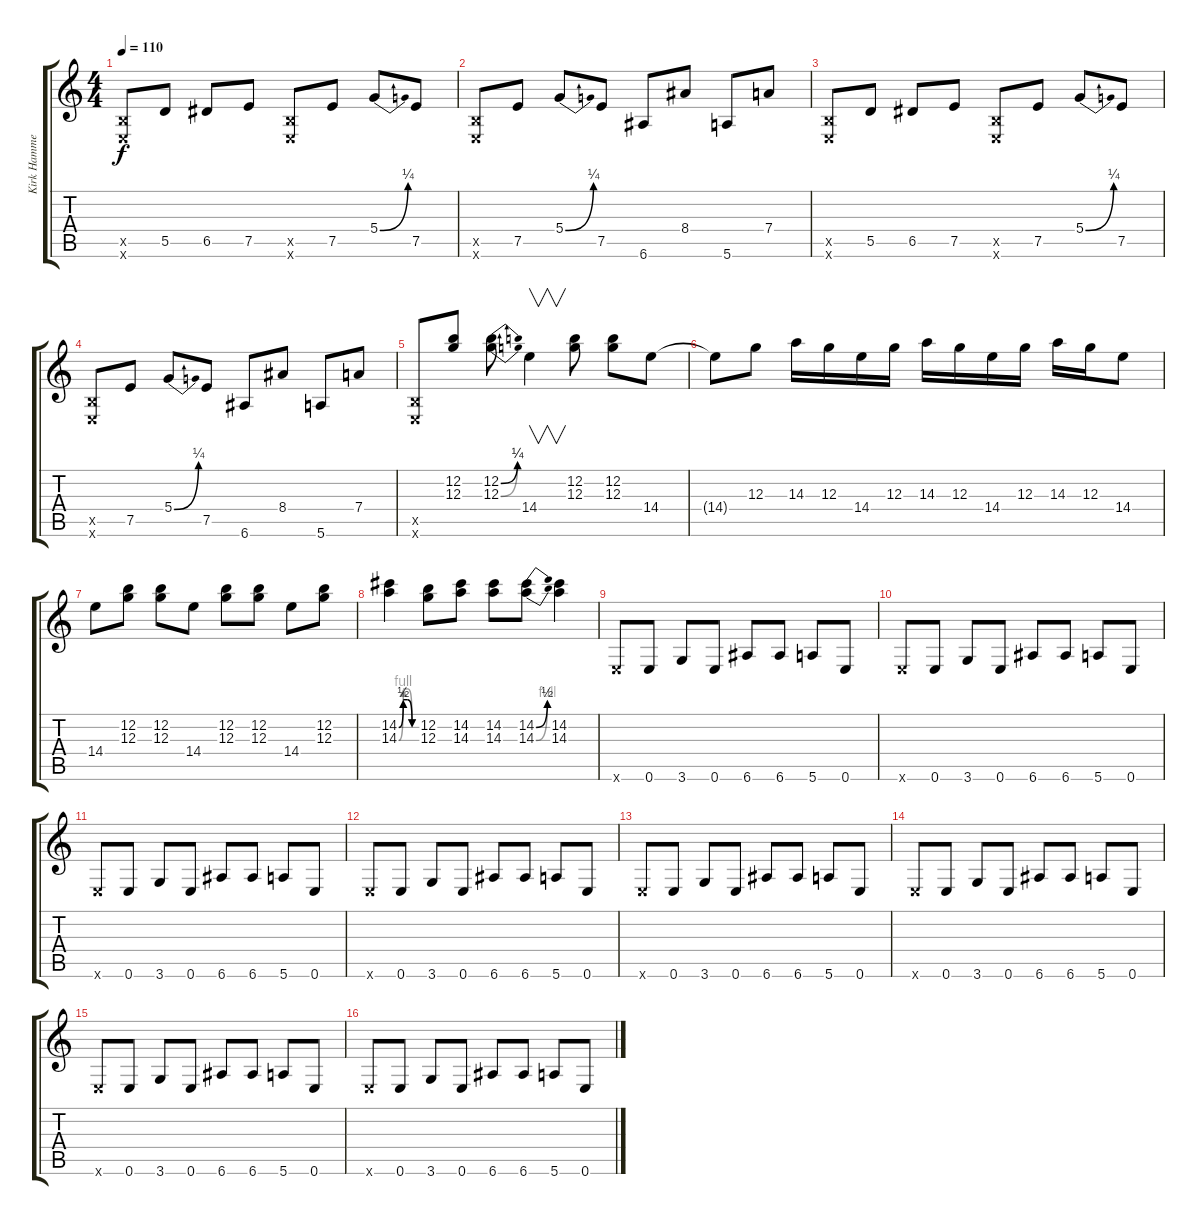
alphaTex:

\track ("Kirk Hammett" "Kirk Hamme") {instrument distortionguitar}
\staff {score tabs}
\tuning (E4 B3 G3 D3 A2 E2) {hide}
\ts (4 4)
\tempo 110
\clef g2
\ks c
(2.5{x} 0.6{x}).8{dy f} 5.5.8 6.5.8 7.5.8 (2.5{x} 0.6{x}).8 7.5.8 5.4{be (bend 0 0 60 1)}.8 7.5.8 |
(2.5{x} 0.6{x}).8 7.5.8 5.4{be (bend 0 0 60 1)}.8 7.5.8 6.6.8 8.4.8 5.6.8 7.4.8 |
(2.5{x} 0.6{x}).8 5.5.8 6.5.8 7.5.8 (2.5{x} 0.6{x}).8 7.5.8 5.4{be (bend 0 0 60 1)}.8 7.5.8 |
(2.5{x} 0.6{x}).8 7.5.8 5.4{be (bend 0 0 60 1)}.8 7.5.8 6.6.8 8.4.8 5.6.8 7.4.8 |
(2.5{x} 0.6{x}).8 (12.2 12.3).8 (12.2{be (bend 0 0 60 1)} 12.3{be (bend 0 0 60 1)}).8 14.4.4{v} (12.2 12.3).8 (12.2 12.3).8 14.4.8 |
14.4{t}.8 12.3.8 14.3.16 12.3.16 14.4.16 12.3.16 14.3.16 12.3.16 14.4.16 12.3.16 14.3.16 12.3.16 14.4.8 |
14.4.8 (12.2 12.3).8 (12.2 12.3).8 14.4.8 (12.2 12.3).8 (12.2 12.3).8 14.4.8 (12.2 12.3).8 |
(14.2{be (custom 0 0 15 2 30 2 45 0 60 0)} 14.3{be (custom 0 0 15 4 30 4 45 0 60 0)}).4 (12.2 12.3).8 (14.2 14.3).8 (14.2 14.3).8 (14.2{be (bend 0 0 60 2)} 14.3{be (bend 0 0 60 4)}).8 (14.2 14.3).4 |
0.6{x}.8 0.6.8 3.6.8 0.6.8 6.6.8 6.6.8 5.6.8 0.6.8 |
0.6{x}.8 0.6.8 3.6.8 0.6.8 6.6.8 6.6.8 5.6.8 0.6.8 |
0.6{x}.8 0.6.8 3.6.8 0.6.8 6.6.8 6.6.8 5.6.8 0.6.8 |
0.6{x}.8 0.6.8 3.6.8 0.6.8 6.6.8 6.6.8 5.6.8 0.6.8 |
0.6{x}.8 0.6.8 3.6.8 0.6.8 6.6.8 6.6.8 5.6.8 0.6.8 |
0.6{x}.8 0.6.8 3.6.8 0.6.8 6.6.8 6.6.8 5.6.8 0.6.8 |
0.6{x}.8 0.6.8 3.6.8 0.6.8 6.6.8 6.6.8 5.6.8 0.6.8 |
0.6{x}.8 0.6.8 3.6.8 0.6.8 6.6.8 6.6.8 5.6.8 0.6.8
